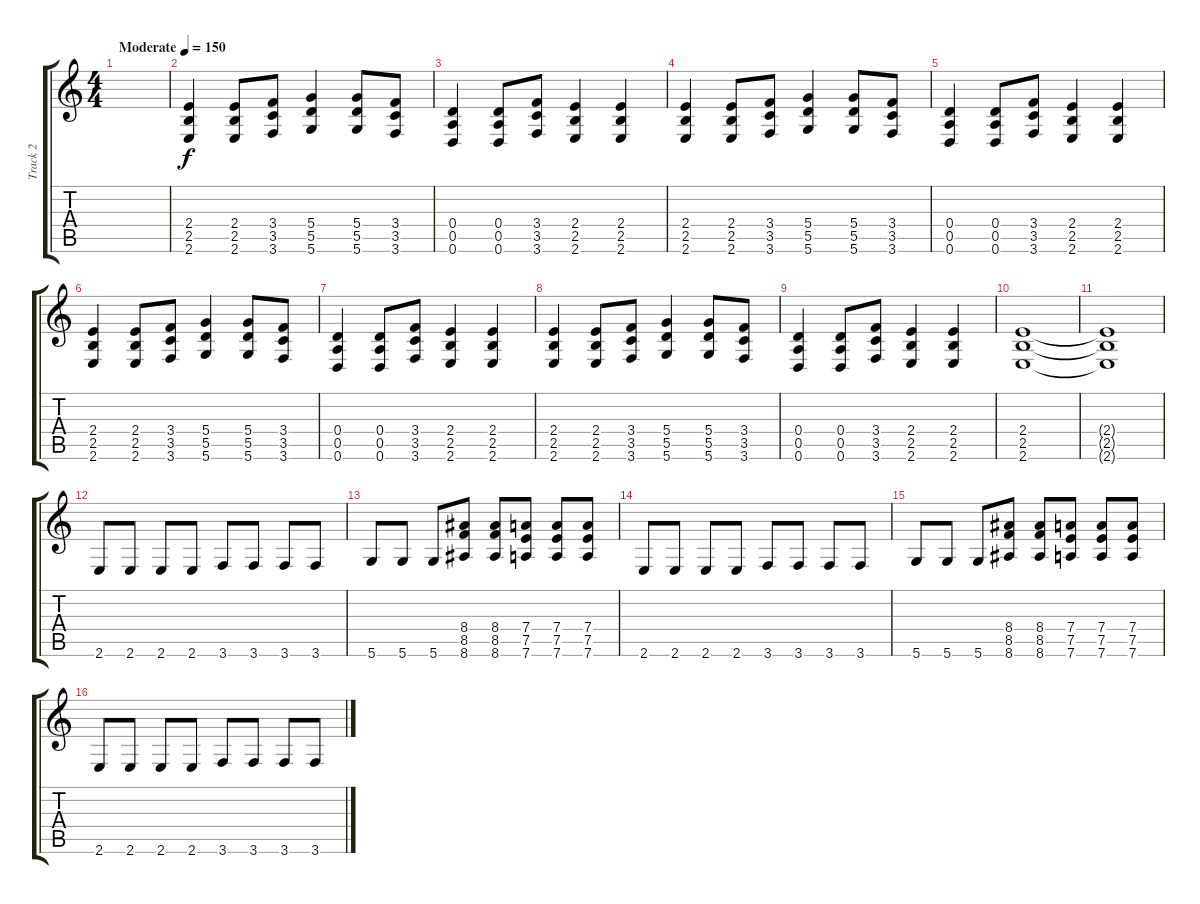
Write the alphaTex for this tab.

\track ("Track 2" "Track 2") {instrument distortionguitar}
\staff {score tabs}
\tuning (E4 B3 G3 D3 A2 D2) {hide}
\ts (4 4)
\tempo (150 "Moderate")
\clef g2
\ks c
|
(2.4 2.5 2.6).4 (2.4 2.5 2.6).8 (3.4 3.5 3.6).8 (5.4 5.5 5.6).4 (5.4 5.5 5.6).8 (3.4 3.5 3.6).8 |
(0.4 0.5 0.6).4 (0.4 0.5 0.6).8 (3.4 3.5 3.6).8 (2.4 2.5 2.6).4 (2.4 2.5 2.6).4 |
(2.4 2.5 2.6).4 (2.4 2.5 2.6).8 (3.4 3.5 3.6).8 (5.4 5.5 5.6).4 (5.4 5.5 5.6).8 (3.4 3.5 3.6).8 |
(0.4 0.5 0.6).4 (0.4 0.5 0.6).8 (3.4 3.5 3.6).8 (2.4 2.5 2.6).4 (2.4 2.5 2.6).4 |
(2.4 2.5 2.6).4 (2.4 2.5 2.6).8 (3.4 3.5 3.6).8 (5.4 5.5 5.6).4 (5.4 5.5 5.6).8 (3.4 3.5 3.6).8 |
(0.4 0.5 0.6).4 (0.4 0.5 0.6).8 (3.4 3.5 3.6).8 (2.4 2.5 2.6).4 (2.4 2.5 2.6).4 |
(2.4 2.5 2.6).4 (2.4 2.5 2.6).8 (3.4 3.5 3.6).8 (5.4 5.5 5.6).4 (5.4 5.5 5.6).8 (3.4 3.5 3.6).8 |
(0.4 0.5 0.6).4 (0.4 0.5 0.6).8 (3.4 3.5 3.6).8 (2.4 2.5 2.6).4 (2.4 2.5 2.6).4 |
(2.4 2.5 2.6).1 |
(2.4{t} 2.5{t} 2.6{t}).1 |
2.6.8 2.6.8 2.6.8 2.6.8 3.6.8 3.6.8 3.6.8 3.6.8 |
5.6.8 5.6.8 5.6.8 (8.4 8.5 8.6).8 (8.4 8.5 8.6).8 (7.4 7.5 7.6).8 (7.4 7.5 7.6).8 (7.4 7.5 7.6).8 |
2.6.8 2.6.8 2.6.8 2.6.8 3.6.8 3.6.8 3.6.8 3.6.8 |
5.6.8 5.6.8 5.6.8 (8.4 8.5 8.6).8 (8.4 8.5 8.6).8 (7.4 7.5 7.6).8 (7.4 7.5 7.6).8 (7.4 7.5 7.6).8 |
2.6.8 2.6.8 2.6.8 2.6.8 3.6.8 3.6.8 3.6.8 3.6.8
